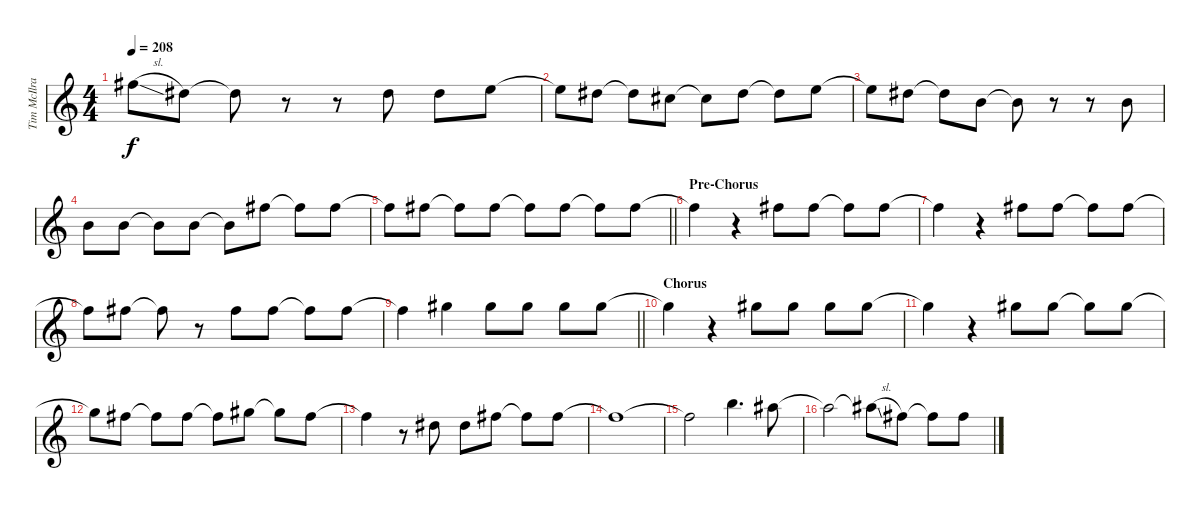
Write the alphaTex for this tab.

\track ("Tim McIlrath - Vocals" "Tim McIlra") {instrument distortionguitar}
\staff {score}
\tuning (Eb4 Bb3 Gb3 Db3 Ab2 Eb2) {hide}
\ts (4 4)
\tempo 208
\clef g2
\ks c
8.2{sl t}.8{dy f} 5.2.8 5.2{t}.8 r.8 r.8 5.2.8 5.2.8 6.2.8 |
6.2{t}.8 5.2.8 5.2{t}.8 3.2.8 3.2{t}.8 5.2.8 5.2{t}.8 6.2.8 |
6.2{t}.8 5.2.8 5.2{t}.8 1.2.8 1.2{t}.8 r.8 r.8 1.2.8 |
1.2.8 1.2.8 1.2{t}.8 1.2.8 1.2{t}.8 8.2.8 8.2{t}.8 8.2.8 |
\barLineRight lightlight
8.2{t}.8 8.2.8 8.2{t}.8 8.2.8 8.2{t}.8 8.2.8 8.2{t}.8 8.2.8 |
\section ("" "Pre-Chorus")
8.2{t}.4 r.4 8.2.8 8.2.8 8.2{t}.8 8.2.8 |
8.2{t}.4 r.4 8.2.8 8.2.8 8.2{t}.8 8.2.8 |
8.2{t}.8 8.2.8 8.2{t}.8 r.8 8.2.8 8.2.8 8.2{t}.8 8.2.8 |
\barLineRight lightlight
8.2{t}.4 10.2.4 10.2.8 10.2.8 10.2.8 10.2.8 |
\section ("" "Chorus")
10.2{t}.4 r.4 10.2.8 10.2.8 10.2.8 10.2.8 |
10.2{t}.4 r.4 10.2.8 10.2.8 10.2{t}.8 10.2.8 |
10.2{t}.8 8.2.8 8.2{t}.8 8.2.8 8.2{t}.8 10.2.8 10.2{t}.8 8.2.8 |
8.2{t}.4 r.8 5.2.8 5.2.8 8.2.8 8.2{t}.8 8.2.8 |
8.2{t}.1 |
8.2{t}.2 13.2.4{d} 12.2.8 |
12.2{t}.2 12.2{sl t}.8 8.2.8 8.2{t}.8 8.2.8
